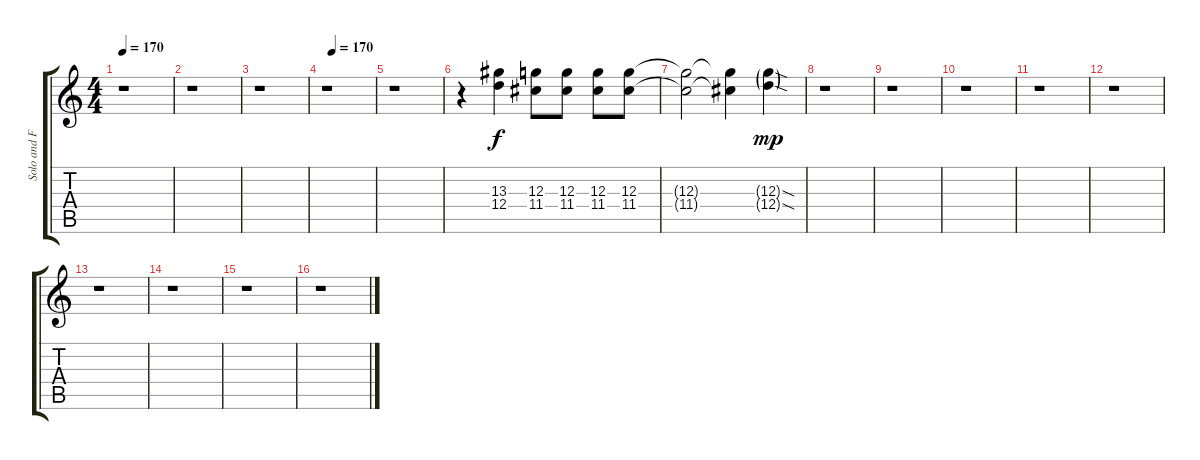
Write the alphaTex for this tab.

\track ("Solo and Fills Guitar" "Solo and F") {instrument distortionguitar}
\staff {score tabs}
\tuning (E4 B3 G3 D3 A2 E2) {hide}
\ts (4 4)
\tempo 170
\clef g2
\ks c
r.1{dy f} |
r.1 |
r.1 |
\tempo (170 0.125)
r.1 |
r.1 |
r.4 (13.3 12.4).4 (12.3 11.4).8 (12.3 11.4).8 (12.3 11.4).8 (12.3 11.4).8 |
(12.3{t} 11.4{t}).2 (12.3{t} 11.4{t}).4 (12.3{sod g} 12.4{sod g}).4{dy mp} |
r.1 |
r.1 |
r.1 |
r.1 |
r.1 |
r.1 |
r.1 |
r.1 |
r.1
